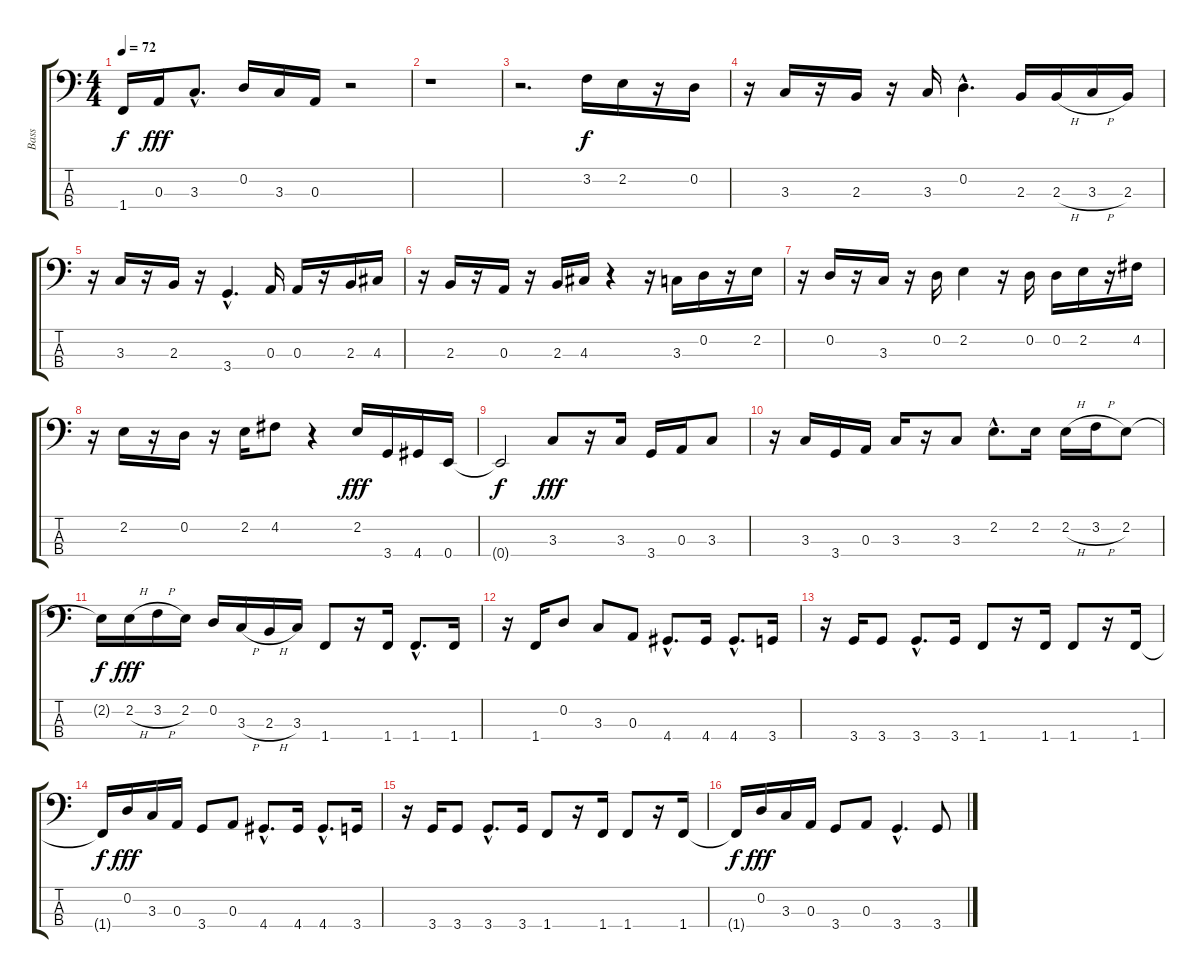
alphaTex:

\track ("Bass" "Bass") {instrument electricbassfinger}
\staff {score tabs}
\tuning (G2 D2 A1 E1) {hide}
\ts (4 4)
\tempo 72
\clef f4
\ks c
1.4{t}.16{dy f} 0.3.16{dy fff} 3.3{hac}.8{d} 0.2.16 3.3.16 0.3.16 r.2 |
r.1 |
r.2{d} 3.2.16{dy f} 2.2.16 r.16 0.2.16 |
r.16 3.3.16 r.16 2.3.16 r.16 3.3.16 0.2{hac}.4{d} 2.3.16 2.3{h}.16 3.3{h}.16 2.3.16 |
r.16 3.3.16 r.16 2.3.16 r.16 3.4{hac}.4{d} 0.3.16 0.3.16 r.16 2.3.16 4.3.16 |
r.16 2.3.16 r.16 0.3.16 r.16 2.3.16 4.3.16 r.4 r.16 3.3.16 0.2.16 r.16 2.2.16 |
r.16 0.2.16 r.16 3.3.16 r.16 0.2.16 2.2.4 r.16 0.2.16 0.2.16 2.2.16 r.16 4.2.16 |
r.16 2.2.16 r.16 0.2.16 r.16 2.2.16 4.2.8 r.4 2.2.16{dy fff} 3.4.16 4.4.16 0.4.16 |
0.4{t}.2{dy f} 3.3.8{dy fff} r.16 3.3.16 3.4.16 0.3.16 3.3.8 |
r.16 3.3.16 3.4.16 0.3.16 3.3.16 r.16 3.3.8 2.2{hac}.8{d} 2.2.16 2.2{h}.16 3.2{h}.16 2.2.8 |
2.2{t}.16{dy f} 2.2{h}.16{dy fff} 3.2{h}.16 2.2.16 0.2.16 3.3{h}.16 2.3{h}.16 3.3.16 1.4.8 r.16 1.4.16 1.4{hac}.8{d} 1.4.16 |
r.16 1.4.16 0.2.8 3.3.8 0.3.8 4.4{hac}.8{d} 4.4.16 4.4{hac}.8{d} 3.4.16 |
r.16 3.4.16 3.4.8 3.4{hac}.8{d} 3.4.16 1.4.8 r.16 1.4.16 1.4.8 r.16 1.4.16 |
1.4{t}.16{dy f} 0.2.16{dy fff} 3.3.16 0.3.16 3.4.8 0.3.8 4.4{hac}.8{d} 4.4.16 4.4{hac}.8{d} 3.4.16 |
r.16 3.4.16 3.4.8 3.4{hac}.8{d} 3.4.16 1.4.8 r.16 1.4.16 1.4.8 r.16 1.4.16 |
1.4{t}.16{dy f} 0.2.16{dy fff} 3.3.16 0.3.16 3.4.8 0.3.8 3.4{hac}.4{d} 3.4.8
